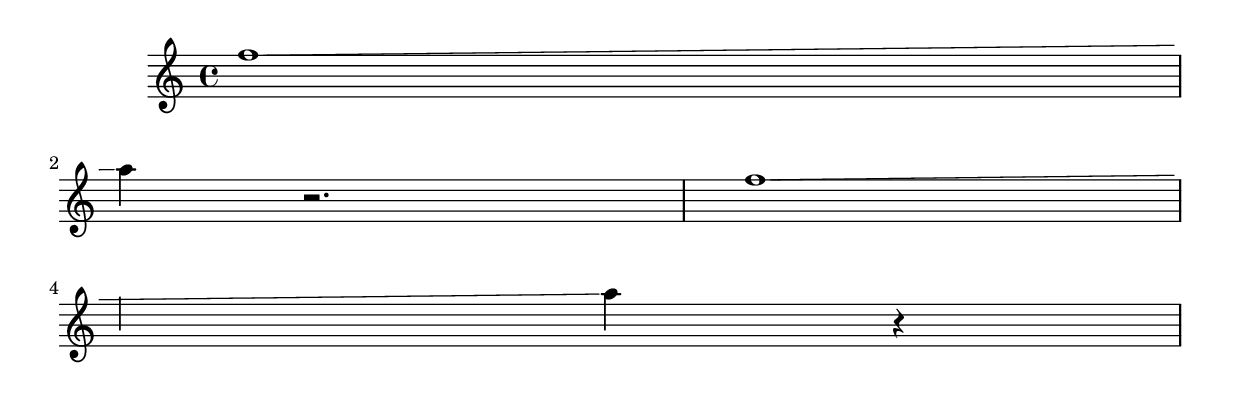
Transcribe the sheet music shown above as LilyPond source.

\version "2.17.30"

\header {
  lsrtags = "staff-notation, tweaks-and-overrides"

  texidoc = "
Setting the @code{breakable} property to @code{#t} in combination with
@code{after-line-breaking} allows a glissando to break if it occurs
at a line break:
"

  doctitle = "Making glissandi breakable"
}

glissandoSkipOn = {
  \override NoteColumn.glissando-skip = ##t
  \hide NoteHead
  \override NoteHead.no-ledgers = ##t
}

\relative c'' {
  \override Glissando.breakable = ##t
  \override Glissando.after-line-breaking = ##t
  f1\glissando |
  \break
  a4 r2. |
  f1\glissando
  \once \glissandoSkipOn
  \break
  a2 a4 r4 |
}
